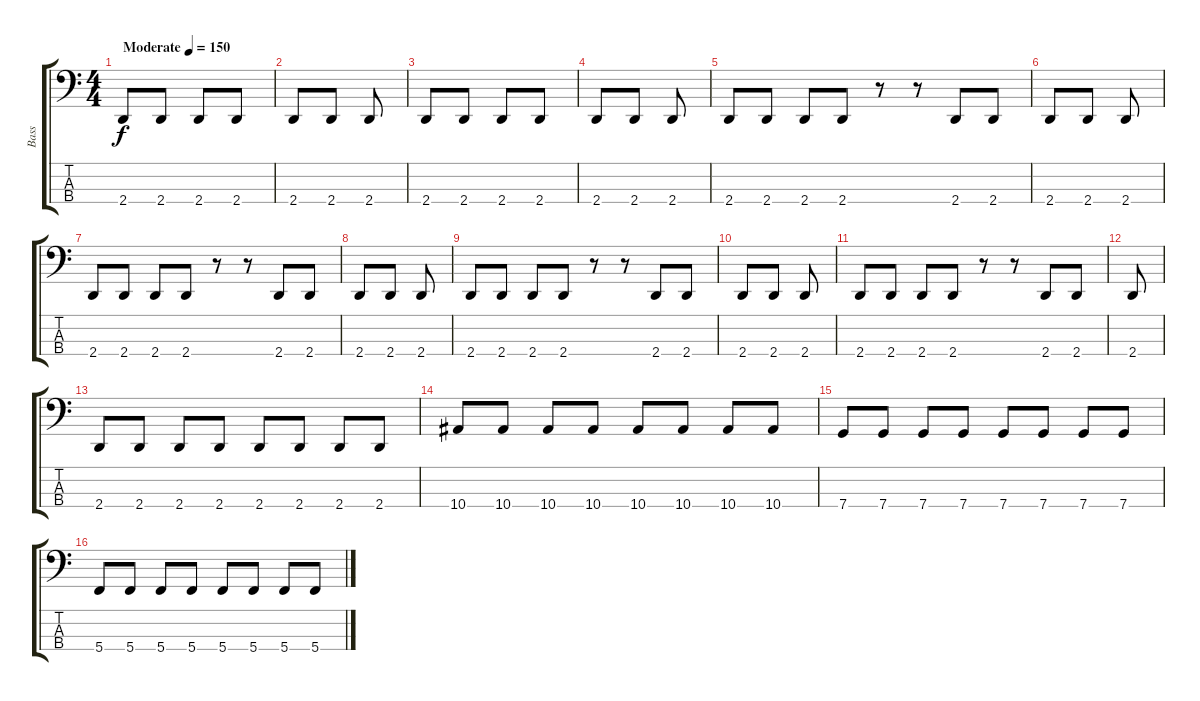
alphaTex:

\track ("Bass" "Bass") {instrument electricbassfinger}
\staff {score tabs}
\tuning (F2 C2 G1 C1) {hide}
\ts (4 4)
\tempo (150 "Moderate")
\clef f4
\ks c
2.4.8{dy f instrument electricbassfinger} 2.4.8 2.4.8 2.4.8 |
2.4.8 2.4.8 2.4.8 |
2.4.8 2.4.8 2.4.8 2.4.8 |
2.4.8 2.4.8 2.4.8 |
2.4.8 2.4.8 2.4.8 2.4.8 r.8 r.8 2.4.8 2.4.8 |
2.4.8 2.4.8 2.4.8 |
2.4.8 2.4.8 2.4.8 2.4.8 r.8 r.8 2.4.8 2.4.8 |
2.4.8 2.4.8 2.4.8 |
2.4.8 2.4.8 2.4.8 2.4.8 r.8 r.8 2.4.8 2.4.8 |
2.4.8 2.4.8 2.4.8 |
2.4.8 2.4.8 2.4.8 2.4.8 r.8 r.8 2.4.8 2.4.8 |
2.4.8 |
2.4.8 2.4.8 2.4.8 2.4.8 2.4.8 2.4.8 2.4.8 2.4.8 |
10.4.8 10.4.8 10.4.8 10.4.8 10.4.8 10.4.8 10.4.8 10.4.8 |
7.4.8 7.4.8 7.4.8 7.4.8 7.4.8 7.4.8 7.4.8 7.4.8 |
5.4.8 5.4.8 5.4.8 5.4.8 5.4.8 5.4.8 5.4.8 5.4.8
